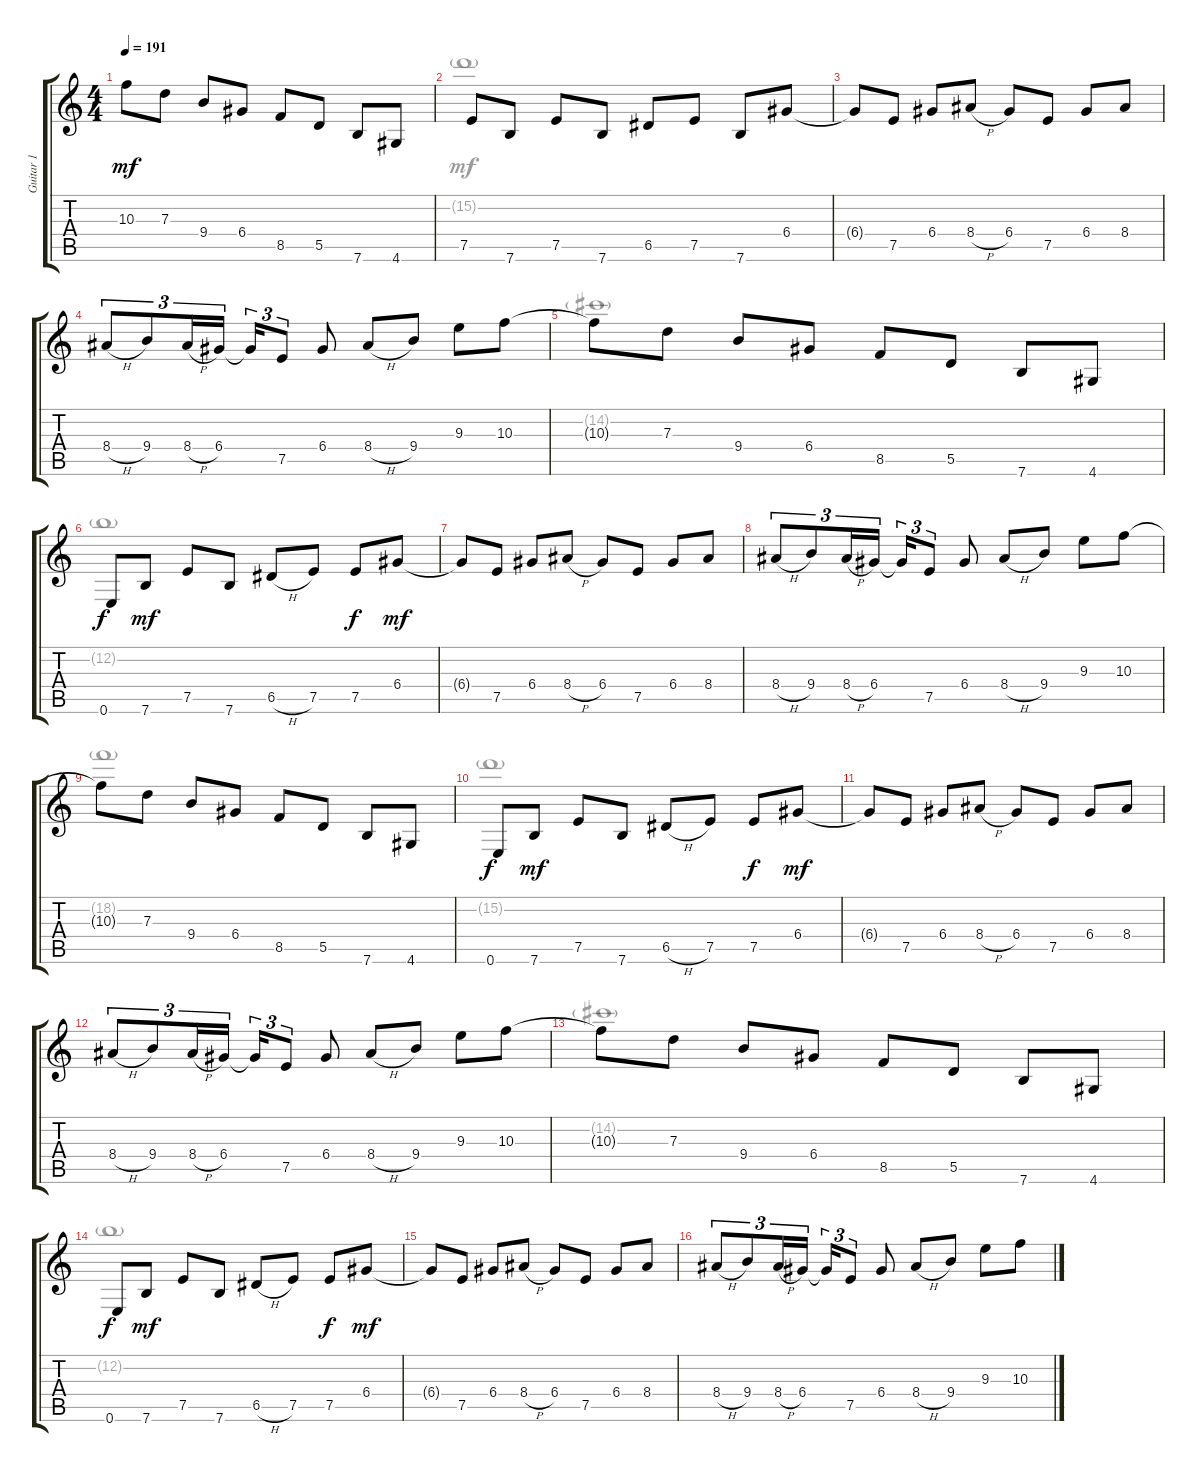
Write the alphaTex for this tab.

\track ("Guitar 1" "Guitar 1") {instrument distortionguitar}
\staff {score tabs}
\tuning (E4 B3 G3 D3 A2 E2) {hide}
\voice
\ts (4 4)
\tempo 191
\clef g2
\ks c
10.3{t}.8{dy mf} 7.3.8 9.4.8 6.4.8 8.5.8 5.5.8 7.6.8 4.6.8 |
7.5.8 7.6.8 7.5.8 7.6.8 6.5.8 7.5.8 7.6.8 6.4.8 |
6.4{t}.8 7.5.8 6.4.8 8.4{h}.8 6.4.8 7.5.8 6.4.8 8.4.8 |
8.4{h}.8{tu (3 2)} 9.4.8{tu (3 2)} 8.4{h}.16{tu (3 2)} 6.4.16{tu (3 2)} 6.4{t}.16{tu (3 2)} 7.5.8{tu (3 2)} 6.4.8 8.4{h}.8 9.4.8 9.3.8 10.3.8 |
10.3{t}.8{beam Down} 7.3.8{beam Down} 9.4.8 6.4.8 8.5.8 5.5.8 7.6.8 4.6.8 |
0.6.8{dy f} 7.6.8{dy mf} 7.5.8 7.6.8 6.5{h}.8 7.5.8 7.5.8{dy f} 6.4.8{dy mf} |
6.4{t}.8 7.5.8 6.4.8 8.4{h}.8 6.4.8 7.5.8 6.4.8 8.4.8 |
8.4{h}.8{tu (3 2)} 9.4.8{tu (3 2)} 8.4{h}.16{tu (3 2)} 6.4.16{tu (3 2)} 6.4{t}.16{tu (3 2)} 7.5.8{tu (3 2)} 6.4.8 8.4{h}.8 9.4.8 9.3.8 10.3.8 |
10.3{t}.8{beam Down} 7.3.8{beam Down} 9.4.8 6.4.8 8.5.8 5.5.8 7.6.8 4.6.8 |
0.6.8{dy f} 7.6.8{dy mf} 7.5.8 7.6.8 6.5{h}.8 7.5.8 7.5.8{dy f} 6.4.8{dy mf} |
6.4{t}.8 7.5.8 6.4.8 8.4{h}.8 6.4.8 7.5.8 6.4.8 8.4.8 |
8.4{h}.8{tu (3 2)} 9.4.8{tu (3 2)} 8.4{h}.16{tu (3 2)} 6.4.16{tu (3 2)} 6.4{t}.16{tu (3 2)} 7.5.8{tu (3 2)} 6.4.8 8.4{h}.8 9.4.8 9.3.8 10.3.8 |
10.3{t}.8{beam Down} 7.3.8{beam Down} 9.4.8 6.4.8 8.5.8 5.5.8 7.6.8 4.6.8 |
0.6.8{dy f} 7.6.8{dy mf} 7.5.8 7.6.8 6.5{h}.8 7.5.8 7.5.8{dy f} 6.4.8{dy mf} |
6.4{t}.8 7.5.8 6.4.8 8.4{h}.8 6.4.8 7.5.8 6.4.8 8.4.8 |
8.4{h}.8{tu (3 2)} 9.4.8{tu (3 2)} 8.4{h}.16{tu (3 2)} 6.4.16{tu (3 2)} 6.4{t}.16{tu (3 2)} 7.5.8{tu (3 2)} 6.4.8 8.4{h}.8 9.4.8 9.3.8 10.3.8
\voice
\clef g2
\ottava regular
\simile none
\ks c
|
15.2{g}.1 |
|
|
14.2{g}.1 |
12.2{g}.1 |
|
|
18.2{g}.1 |
15.2{g}.1 |
|
|
14.2{g}.1 |
12.2{g}.1 |
|
